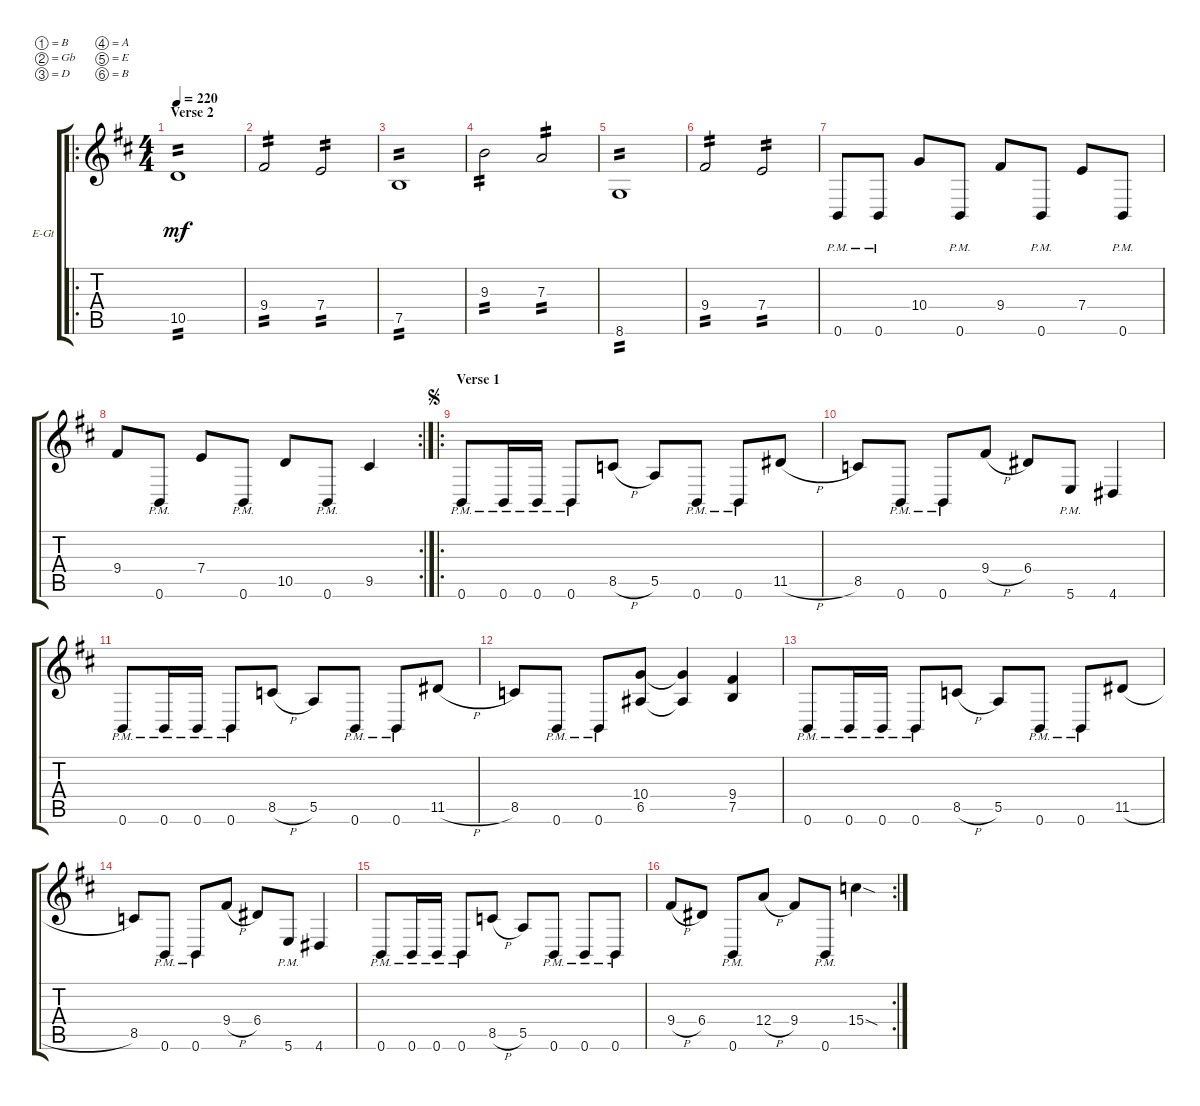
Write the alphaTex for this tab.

\bracketExtendMode groupsimilarinstruments
\firstSystemTrackNameOrientation horizontal
\otherSystemsTrackNameOrientation horizontal
\track ("Electric Guitar 1" "E-Gt") {instrument distortionguitar}
\staff {score tabs}
\tuning (B3 Gb3 D3 A2 E2 B1)
\ro
\ts (4 4)
\section ("" "Verse 2")
\tempo 220
\clef g2
\ks bminor
10.5.1{tp 2 dy mf} |
9.4.2{tp 2} 7.4.2{tp 2} |
7.5.1{tp 2} |
9.3.2{tp 2} 7.3.2{tp 2} |
8.6.1{tp 2} |
9.4.2{tp 2} 7.4.2{tp 2} |
0.6{pm}.8 0.6{pm}.8 10.4.8 0.6{pm}.8 9.4.8 0.6{pm}.8 7.4.8 0.6{pm}.8 |
\rc 2
9.4.8 0.6{pm}.8 7.4.8 0.6{pm}.8 10.5.8 0.6{pm}.8 9.5.4 |
\ro
\section ("" "Verse 1")
\jump segno
0.6{pm}.8 0.6{pm}.16 0.6{pm}.16 0.6{pm}.8 8.5{h}.8 5.5.8 0.6{pm}.8 0.6{pm}.8 11.5{h}.8 |
8.5.8 0.6{pm}.8 0.6{pm}.8 9.4{h}.8 6.4.8 5.6{pm}.8 4.6.4 |
0.6{pm}.8 0.6{pm}.16 0.6{pm}.16 0.6{pm}.8 8.5{h}.8 5.5.8 0.6{pm}.8 0.6{pm}.8 11.5{h}.8 |
8.5.8 0.6{pm}.8 0.6{pm}.8 (6.5 10.4).8 (10.4{t} 6.5{t}).4 (7.5 9.4).4 |
0.6{pm}.8 0.6{pm}.16 0.6{pm}.16 0.6{pm}.8 8.5{h}.8 5.5.8 0.6{pm}.8 0.6{pm}.8 11.5{h}.8 |
8.5.8 0.6{pm}.8 0.6{pm}.8 9.4{h}.8 6.4.8 5.6{pm}.8 4.6.4 |
0.6{pm}.8 0.6{pm}.16 0.6{pm}.16 0.6{pm}.8 8.5{h}.8 5.5.8 0.6{pm}.8 0.6{pm}.8 0.6{pm}.8 |
\rc 2
9.4{h}.8 6.4.8 0.6{pm}.8 12.4{h}.8 9.4.8 0.6{pm}.8 15.4{sod}.4
